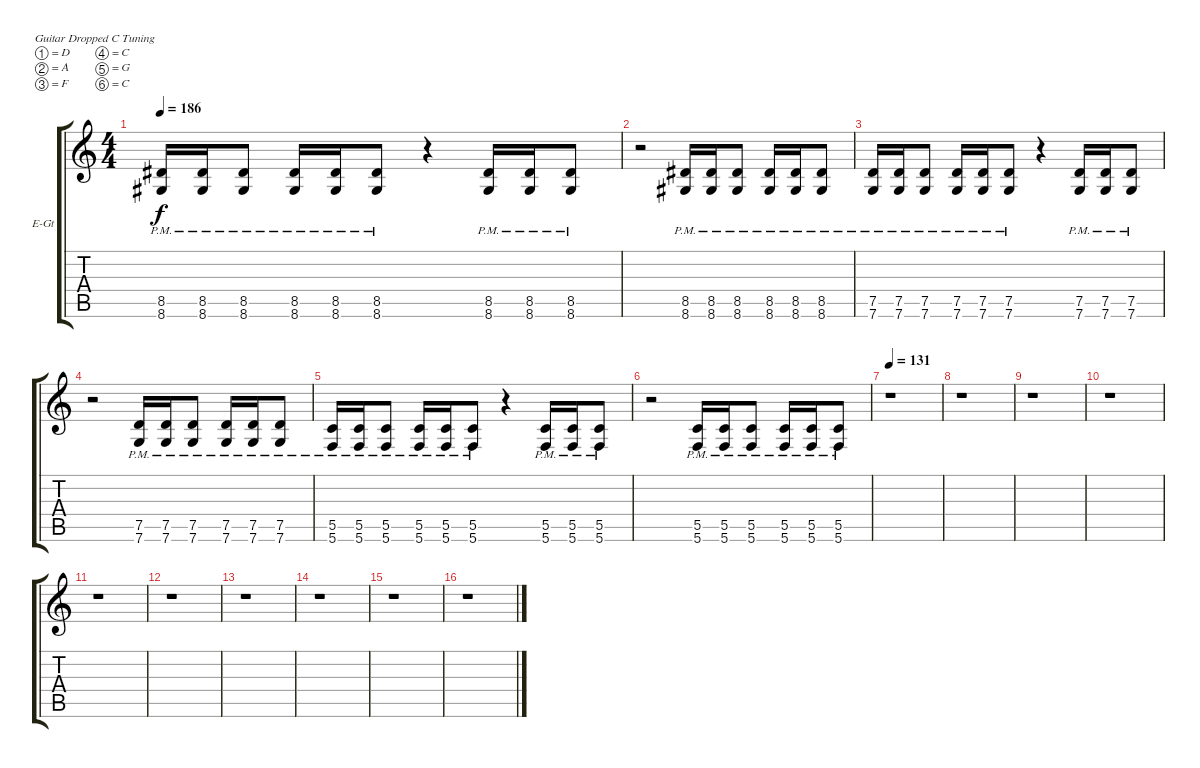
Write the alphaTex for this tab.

\bracketExtendMode groupsimilarinstruments
\firstSystemTrackNameOrientation horizontal
\otherSystemsTrackNameOrientation horizontal
\track ("Track 5" "E-Gt") {instrument distortionguitar}
\staff {score tabs}
\tuning (D4 A3 F3 C3 G2 C2)
\ts (4 4)
\tempo 186
\clef g2
\ks c
(8.5{pm} 8.6{pm}).16{dy f} (8.5{pm} 8.6{pm}).16 (8.5{pm} 8.6{pm}).8 (8.5{pm} 8.6{pm}).16 (8.5{pm} 8.6{pm}).16 (8.5{pm} 8.6{pm}).8 r.4 (8.5{pm} 8.6{pm}).16 (8.5{pm} 8.6{pm}).16 (8.5{pm} 8.6{pm}).8 |
r.2 (8.5{pm} 8.6{pm}).16 (8.5{pm} 8.6{pm}).16 (8.5{pm} 8.6{pm}).8 (8.5{pm} 8.6{pm}).16 (8.5{pm} 8.6{pm}).16 (8.5{pm} 8.6{pm}).8 |
(7.5{pm} 7.6{pm}).16 (7.5{pm} 7.6{pm}).16 (7.5{pm} 7.6{pm}).8 (7.5{pm} 7.6{pm}).16 (7.5{pm} 7.6{pm}).16 (7.5{pm} 7.6{pm}).8 r.4 (7.5{pm} 7.6{pm}).16 (7.5{pm} 7.6{pm}).16 (7.5{pm} 7.6{pm}).8 |
r.2 (7.5{pm} 7.6{pm}).16 (7.5{pm} 7.6{pm}).16 (7.5{pm} 7.6{pm}).8 (7.5{pm} 7.6{pm}).16 (7.5{pm} 7.6{pm}).16 (7.5{pm} 7.6{pm}).8 |
(5.5{pm} 5.6{pm}).16 (5.5{pm} 5.6{pm}).16 (5.5{pm} 5.6{pm}).8 (5.5{pm} 5.6{pm}).16 (5.5{pm} 5.6{pm}).16 (5.5{pm} 5.6{pm}).8 r.4 (5.5{pm} 5.6{pm}).16 (5.5{pm} 5.6{pm}).16 (5.5{pm} 5.6{pm}).8 |
r.2 (5.5{pm} 5.6{pm}).16 (5.5{pm} 5.6{pm}).16 (5.5{pm} 5.6{pm}).8 (5.5{pm} 5.6{pm}).16 (5.5{pm} 5.6{pm}).16 (5.5{pm} 5.6{pm}).8 |
\tempo 131
r.1 |
r.1 |
r.1 |
r.1 |
r.1 |
r.1 |
r.1 |
r.1 |
r.1 |
r.1
